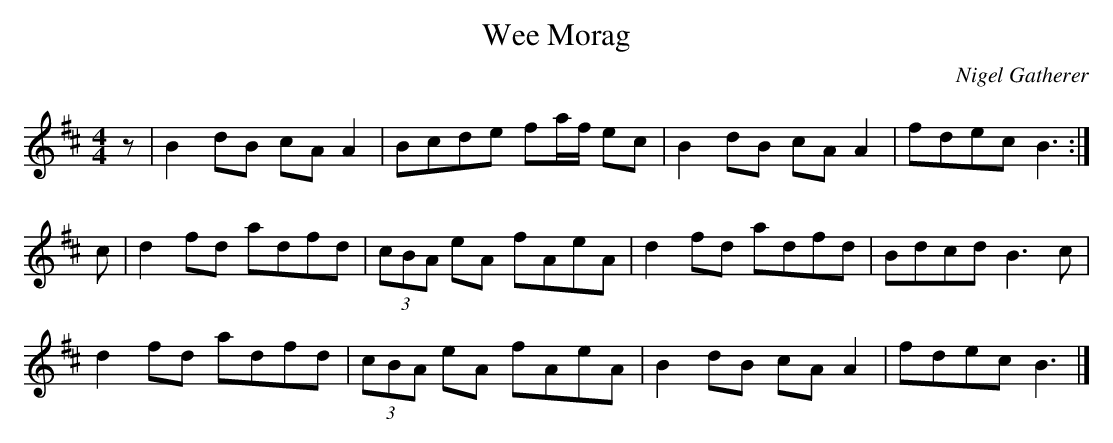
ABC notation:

X:1
T:Wee Morag
C:Nigel Gatherer
M:4/4
L:1/8
K:Bm
z | B2 dB cA A2 | Bcde fa/f/ ec | B2 dB cA A2 | fdec B3  :|
c | d2 fd adfd  | (3cBA eA fAeA | d2 fd adfd  | Bdcd B3 c |
    d2 fd adfd  | (3cBA eA fAeA | B2 dB cA A2 | fdec B3  |]
